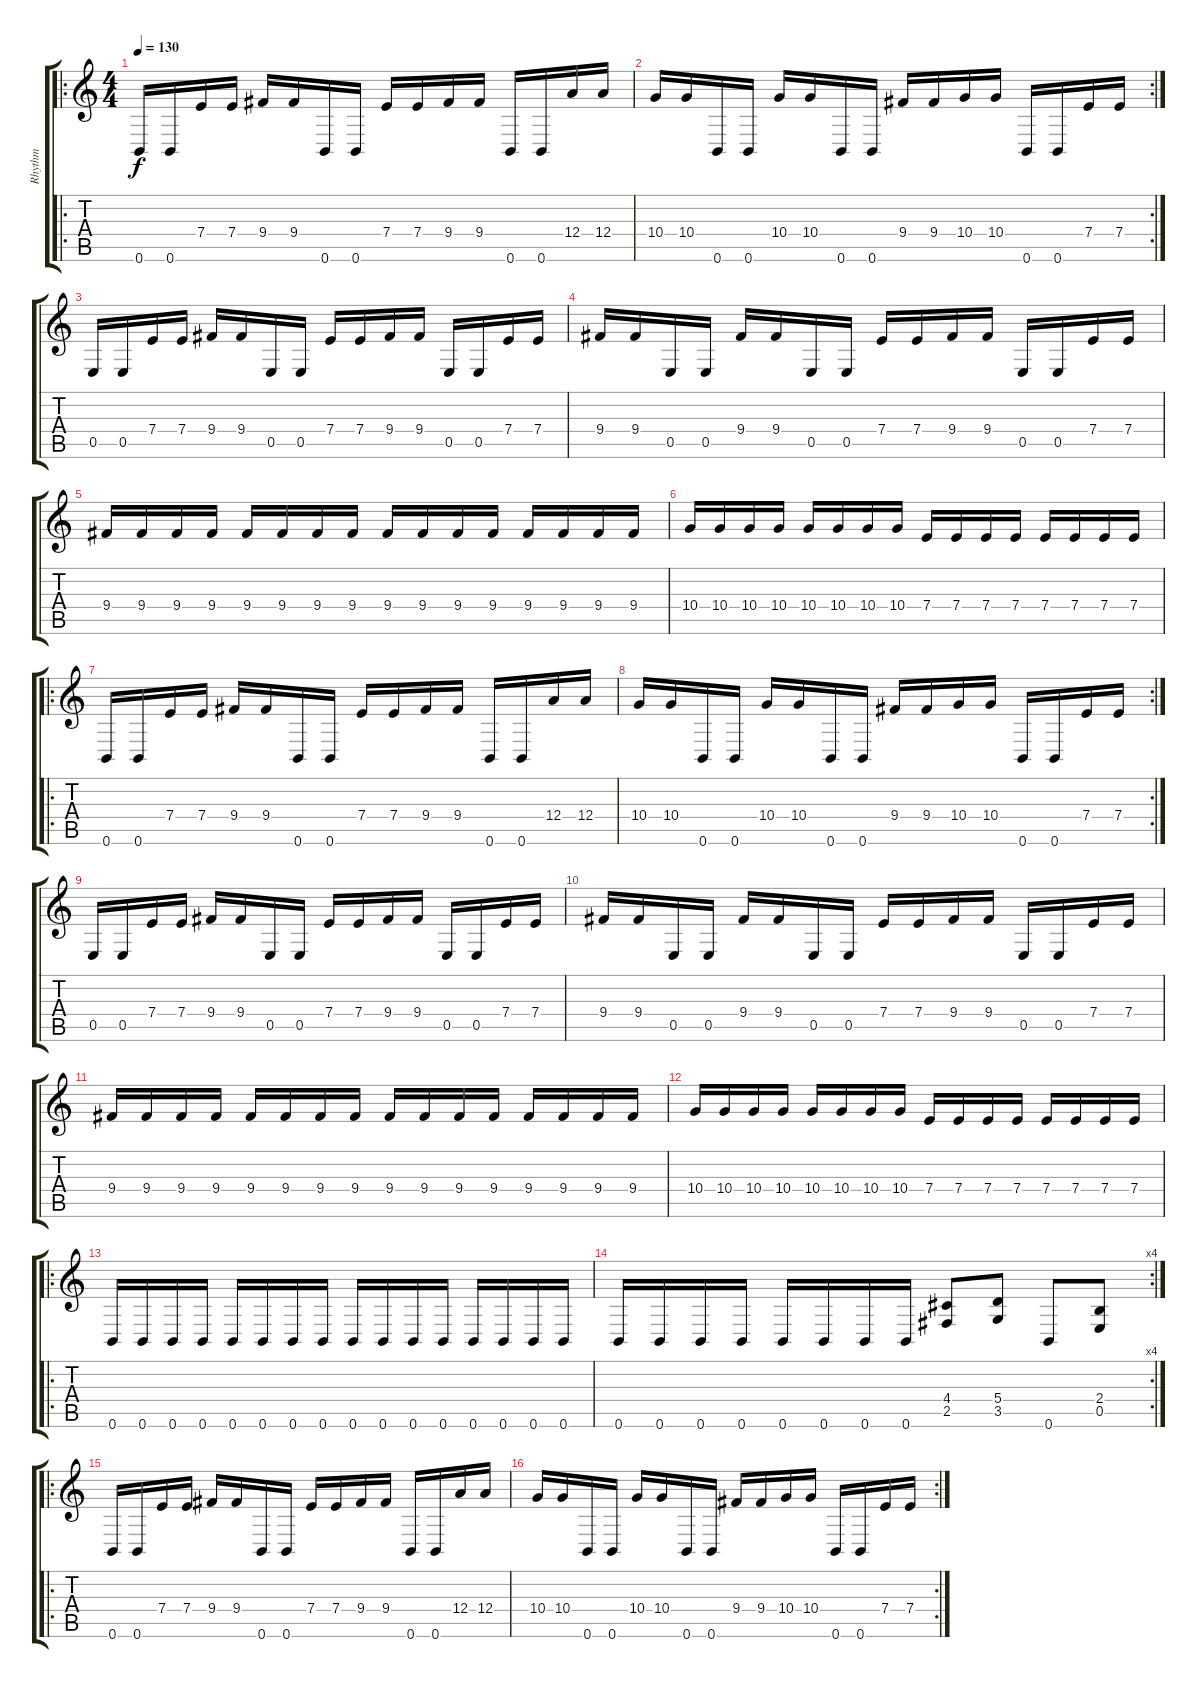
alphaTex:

\track ("Rhythm" "Rhythm") {instrument distortionguitar}
\staff {score tabs}
\tuning (B3 Gb3 D3 A2 E2 B1) {hide}
\ro
\ts (4 4)
\tempo 130
\clef g2
\ks c
0.6.16{dy f} 0.6.16 7.4.16 7.4.16 9.4.16 9.4.16 0.6.16 0.6.16 7.4.16 7.4.16 9.4.16 9.4.16 0.6.16 0.6.16 12.4.16 12.4.16 |
\rc 2
10.4.16 10.4.16 0.6.16 0.6.16 10.4.16 10.4.16 0.6.16 0.6.16 9.4.16 9.4.16 10.4.16 10.4.16 0.6.16 0.6.16 7.4.16 7.4.16 |
0.5.16 0.5.16 7.4.16 7.4.16 9.4.16 9.4.16 0.5.16 0.5.16 7.4.16 7.4.16 9.4.16 9.4.16 0.5.16 0.5.16 7.4.16 7.4.16 |
9.4.16 9.4.16 0.5.16 0.5.16 9.4.16 9.4.16 0.5.16 0.5.16 7.4.16 7.4.16 9.4.16 9.4.16 0.5.16 0.5.16 7.4.16 7.4.16 |
9.4.16 9.4.16 9.4.16 9.4.16 9.4.16 9.4.16 9.4.16 9.4.16 9.4.16 9.4.16 9.4.16 9.4.16 9.4.16 9.4.16 9.4.16 9.4.16 |
10.4.16 10.4.16 10.4.16 10.4.16 10.4.16 10.4.16 10.4.16 10.4.16 7.4.16 7.4.16 7.4.16 7.4.16 7.4.16 7.4.16 7.4.16 7.4.16 |
\ro
0.6.16 0.6.16 7.4.16 7.4.16 9.4.16 9.4.16 0.6.16 0.6.16 7.4.16 7.4.16 9.4.16 9.4.16 0.6.16 0.6.16 12.4.16 12.4.16 |
\rc 2
10.4.16 10.4.16 0.6.16 0.6.16 10.4.16 10.4.16 0.6.16 0.6.16 9.4.16 9.4.16 10.4.16 10.4.16 0.6.16 0.6.16 7.4.16 7.4.16 |
0.5.16 0.5.16 7.4.16 7.4.16 9.4.16 9.4.16 0.5.16 0.5.16 7.4.16 7.4.16 9.4.16 9.4.16 0.5.16 0.5.16 7.4.16 7.4.16 |
9.4.16 9.4.16 0.5.16 0.5.16 9.4.16 9.4.16 0.5.16 0.5.16 7.4.16 7.4.16 9.4.16 9.4.16 0.5.16 0.5.16 7.4.16 7.4.16 |
9.4.16 9.4.16 9.4.16 9.4.16 9.4.16 9.4.16 9.4.16 9.4.16 9.4.16 9.4.16 9.4.16 9.4.16 9.4.16 9.4.16 9.4.16 9.4.16 |
10.4.16 10.4.16 10.4.16 10.4.16 10.4.16 10.4.16 10.4.16 10.4.16 7.4.16 7.4.16 7.4.16 7.4.16 7.4.16 7.4.16 7.4.16 7.4.16 |
\ro
0.6.16 0.6.16 0.6.16 0.6.16 0.6.16 0.6.16 0.6.16 0.6.16 0.6.16 0.6.16 0.6.16 0.6.16 0.6.16 0.6.16 0.6.16 0.6.16 |
\rc 4
0.6.16 0.6.16 0.6.16 0.6.16 0.6.16 0.6.16 0.6.16 0.6.16 (4.4 2.5).8 (5.4 3.5).8 0.6.8 (2.4 0.5).8 |
\ro
0.6.16 0.6.16 7.4.16 7.4.16 9.4.16 9.4.16 0.6.16 0.6.16 7.4.16 7.4.16 9.4.16 9.4.16 0.6.16 0.6.16 12.4.16 12.4.16 |
\rc 2
10.4.16 10.4.16 0.6.16 0.6.16 10.4.16 10.4.16 0.6.16 0.6.16 9.4.16 9.4.16 10.4.16 10.4.16 0.6.16 0.6.16 7.4.16 7.4.16
